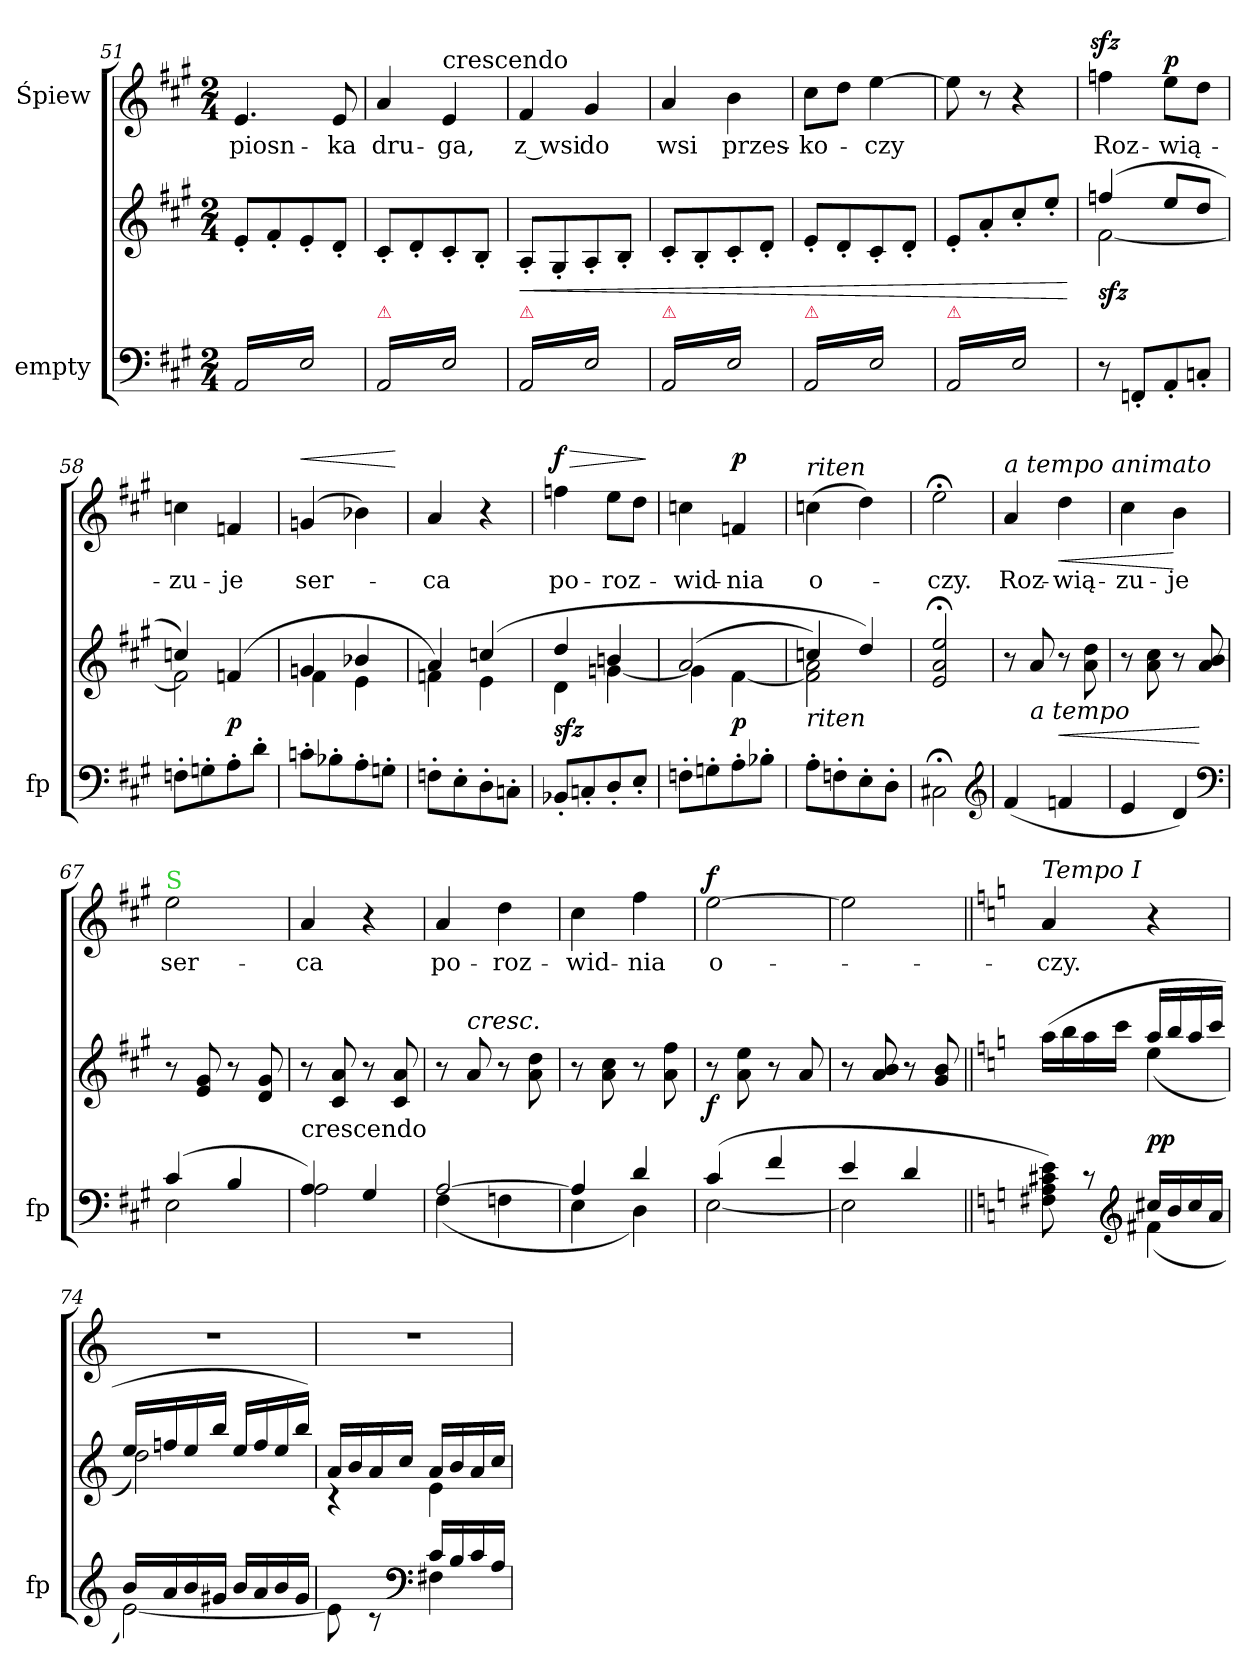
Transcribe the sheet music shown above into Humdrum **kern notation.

**kern	**kern	**dynam	**kern	**text	**dynam
*part2	*part2	*part2	*part1	*part1	*part1
*staff3	*staff2	*staff2/3	*staff1	*staff1	*staff1
*I"empty	*	*	*I"Śpiew	*	*
*I'fp	*	*	*	*	*
*clefF4	*clefG2	*	*clefG2	*	*
*k[f#c#g#]	*k[f#c#g#]	*	*k[f#c#g#]	*	*
*A:	*A:	*	*A:	*	*
*M2/4	*M2/4	*	*M2/4	*	*
=51	=51	=51	=51	=51	=51
!LO:TX:a:color=crimson:t=⚠	!	!	!	!	!
*tremolo	*	*	*	*	*
16AA/LL	8e'/L	.	4.e/	piosn-	.
16E/	.	.	.	.	.
16AA/	8f#'/	.	.	.	.
16E/	.	.	.	.	.
16AA/	8e'/	.	.	.	.
16E/	.	.	.	.	.
16AA/	8d'/J	.	8e/	-ka	.
16E/JJ	.	.	.	.	.
=52	=52	=52	=52	=52	=52
!LO:TX:a:color=crimson:t=⚠	!	!	!	!	!
16AA/LL	8c#'/L	.	4a/	dru-	.
16E/	.	.	.	.	.
16AA/	8d'/	.	.	.	.
16E/	.	.	.	.	.
!	!	!	!LO:TX:a:t=crescendo	!	!
16AA/	8c#'/	.	4e/	-ga,	.
16E/	.	.	.	.	.
16AA/	8B'/J	.	.	.	.
16E/JJ	.	.	.	.	.
=53	=53	=53	=53	=53	=53
!LO:TX:a:color=crimson:t=⚠	!	!	!	!	!
16AA/LL	8A'/L	<	4f#/	z wsi	.
16E/	.	.	.	.	.
16AA/	8G#'/	.	.	.	.
16E/	.	.	.	.	.
16AA/	8A'/	.	4g#/	do	.
16E/	.	.	.	.	.
16AA/	8B'/J	.	.	.	.
16E/JJ	.	.	.	.	.
=54	=54	=54	=54	=54	=54
!LO:TX:a:color=crimson:t=⚠	!	!	!	!	!
16AA/LL	8c#'/L	.	4a/	wsi	.
16E/	.	.	.	.	.
16AA/	8B'/	.	.	.	.
16E/	.	.	.	.	.
16AA/	8c#'/	.	4b\	przes-	.
16E/	.	.	.	.	.
16AA/	8d'/J	.	.	.	.
16E/JJ	.	.	.	.	.
=55	=55	=55	=55	=55	=55
!LO:TX:a:color=crimson:t=⚠	!	!	!	!	!
16AA/LL	8e'/L	.	8cc#\L	-ko-	.
16E/	.	.	.	.	.
16AA/	8d'/	.	8dd\J	.	.
16E/	.	.	.	.	.
16AA/	8c#'/	.	[4ee\	-czy	.
16E/	.	.	.	.	.
16AA/	8d'/J	.	.	.	.
16E/JJ	.	.	.	.	.
=56	=56	=56	=56	=56	=56
!LO:TX:a:color=crimson:t=⚠	!	!	!	!	!
16AA/LL	8e'/L	.	8ee\]	.	.
16E/	.	.	.	.	.
16AA/	8a'/	.	8r	.	.
16E/	.	.	.	.	.
16AA/	8cc#'/	.	4r	.	.
16E/	.	.	.	.	.
16AA/	8ee'/J	.	.	.	.
16E/JJ	.	.	.	.	.
*Xtremolo	*	*	*	*	*
.	.	[	.	.	.
=57	=57	=57	=57	=57	=57
*	*^	*	*	*	*
8r	(4ffn/	[2f#\	sfz	4ffnzz>\	Roz-	.
.	.	.	.	.	.	.
8FFn'/L	.	.	.	.	.	.
.	.	.	.	.	.	.
!	!	!	!	!	!	!LO:DY:a
8AA'/	8ee/L	.	.	8ee\L	-wią-	p
8Cn'/J	8dd/J	.	.	8dd\J	.	.
=58	=58	=58	=58	=58	=58	=58
8Fn'\L	4ccn/)	2f#\]	.	4ccn\	-zu-	.
8Gn'\	.	.	.	.	.	.
8A'\	(4fn/	.	p	4fn/	-je	.
8d'\J	.	.	.	.	.	.
=59	=59	=59	=59	=59	=59	=59
!	!	!	!	!	!	!LO:HP:a
8cn'\L	4gn/	4f#\	.	(4gn/	ser-	<
8B-X'\	.	.	.	.	.	.
8A'\	4b-X/	4e\	.	4b-X\)	.	.
8Gn'\J	.	.	.	.	.	.
*	*v	*v	*	*	*	*
.	.	.	.	.	[
=60	=60	=60	=60	=60	=60
*	*^	*	*	*	*
8Fn'\L	4a/	4fn\)	.	4a/	-ca	.
8E'\	.	.	.	.	.	.
8D'\	(4ccn/	4e\	.	4r	.	.
8Cn'\J	.	.	.	.	.	.
=61	=61	=61	=61	=61	=61	=61
!	!	!	!	!	!	!LO:HP:a
!	!	!	!	!	!	!LO:DY:n=1:a
8BB-X'/L	4dd/	4d\	sfz	4ffn\	po-	> f
8Cn'/	.	.	.	.	.	.
8D'/	4bn/	[4gn\	.	8ee\L	-roz-	.
8E'/J	.	.	.	8dd\J	.	.
*	*v	*v	*	*	*	*
.	.	.	.	.	]
=62	=62	=62	=62	=62	=62
*	*^	*	*	*	*
8Fn'\L	(2a/	4g\]	.	4ccn\	-wid-	.
8Gn'\	.	.	.	.	.	.
!	!	!	!	!	!	!LO:DY:a
8A'\	.	[4f#\	p	4fn/	-nia	p
8B-X'\J	.	.	.	.	.	.
=63	=63	=63	=63	=63	=63	=63
!	!	!	!	!LO:TX:a:i:t=riten	!	!
!	!LO:TX:b:i:t=riten	!	!	!	!	!
8A'\L	4ccn/)	2f#]\ 2a\	.	(4ccn\	o-	.
8Fn'\	.	.	.	.	.	.
8E'\	4dd/)	.	.	4dd\)	.	.
8D'\J	.	.	.	.	.	.
*	*v	*v	*	*	*	*
=64	=64	=64	=64	=64	=64
2C#X;<\	2e;</ 2a;</ 2ee;</	.	2ee;<\	-czy.	.
*clefG2	*	*	*	*	*
=65	=65	=65	=65	=65	=65
!	!	!	!LO:TX:a:i:t=a tempo animato	!	!
(4f#/	8r	.	4a/	Roz-	.
!	!LO:TX:b:i:t=a tempo	!	!	!	!
.	8a/	.	.	.	.
!	!	!	!	!	!LO:HP:b
4fn/	8r	<	4dd\	-wią-	<
.	8a\ 8dd\	.	.	.	.
=66	=66	=66	=66	=66	=66
4e/	8r	.	4cc#\	-zu-	.
.	8a\ 8cc#\	.	.	.	.
4d/)	8r	.	4b\	-je	[
.	8a/ 8b/	[	.	.	.
*clefF4	*	*	*	*	*
=67	=67	=67	=67	=67	=67
*^	*	*	*	*	*
!	!	!	!	!LO:TX:a:color=limegreen:t=S	!	!
(4c#/	2E\	8r	.	2ee\	ser-	.
.	.	8e/ 8g#/	.	.	.	.
4B/	.	8r	.	.	.	.
.	.	8d/ 8g#/	.	.	.	.
=68	=68	=68	=68	=68	=68	=68
!	!	!LO:TX:c:t=crescendo	!	!	!	!
4A/)	2A\	8r	.	4a/	-ca	.
.	.	8c#/ 8a/	.	.	.	.
4G#/	.	8r	.	4r	.	.
.	.	8c#/ 8a/	.	.	.	.
=69	=69	=69	=69	=69	=69	=69
[2A/	(4F#\	8r	.	4a/	po-	.
!	!	!LO:TX:a:i:t=cresc.	!	!	!	!
.	.	8a/	.	.	.	.
.	4Fn\	8r	.	4dd\	-roz-	.
.	.	8a\ 8dd\	.	.	.	.
=70	=70	=70	=70	=70	=70	=70
4A/]	4E\	8r	.	4cc#\	-wid-	.
.	.	8a\ 8cc#\	.	.	.	.
4d/	4D\)	8r	.	4ff#\	-nia	.
.	.	8a\ 8ff#\	.	.	.	.
=71	=71	=71	=71	=71	=71	=71
!	!	!	!	!	!	!LO:DY:b
(4c#/	[2E\	8r	f	[2ee\	o-	f
.	.	8a\ 8ee\	.	.	.	.
4f#/	.	8r	.	.	.	.
.	.	8a/	.	.	.	.
=72	=72	=72	=72	=72	=72	=72
4e/	2E\]	8r	.	2ee\]	.	.
.	.	8a/ 8b/	.	.	.	.
4d/	.	8r	.	.	.	.
.	.	8g#/ 8b/	.	.	.	.
=73||	=73||	=73||	=73||	=73||	=73||	=73||
*k[]	*	*k[]	*	*k[]	*	*
*C:	*	*C:	*	*C:	*	*
*	*	*^	*	*	*	*
!	!	!	!	!	!LO:TX:a:i:t=Tempo I	!	!
8F#X\ 8A\ 8c#X\ 8e\)	4ryy	(16aa\LL	4ryy	.	4a/	-czy.	.
.	.	16bb\	.	.	.	.	.
8rc	.	16aa\	.	.	.	.	.
.	.	16ccc\JJ	.	.	.	.	.
*clefG2	*	*	*	*	*	*	*
16cc#X/LL	(4f#X\	16aa/LL	(4ee\	pp	4r	.	.
16b/	.	16bb/	.	.	.	.	.
16cc#/	.	16aa/	.	.	.	.	.
16a/JJ	.	16ccc/JJ	.	.	.	.	.
=74	=74	=74	=74	=74	=74	=74	=74
16b/LL	[2e\)	16ee/LL	2dd\)	.	2r	.	.
16a/	.	16ffn/	.	.	.	.	.
16b/	.	16ee/	.	.	.	.	.
16g#X/JJ	.	16bb/JJ	.	.	.	.	.
16b/LL	.	16ee/LL	.	.	.	.	.
16a/	.	16ff/	.	.	.	.	.
16b/	.	16ee/	.	.	.	.	.
16g#/JJ	.	16bb/JJ)	.	.	.	.	.
=75	=75	=75	=75	=75	=75	=75	=75
4ryy	8e\]	16a/LL	4rc	.	2r	.	.
.	.	16b/	.	.	.	.	.
.	8rc	16a/	.	.	.	.	.
.	.	16cc/JJ	.	.	.	.	.
*clefF4	*	*	*	*	*	*	*
16c/LL	4F#X\	16a/LL	4e\	.	.	.	.
16B/	.	16b/	.	.	.	.	.
16c/	.	16a/	.	.	.	.	.
16A/JJ	.	16cc/JJ	.	.	.	.	.
*v	*v	*	*	*	*	*	*
*	*v	*v	*	*	*	*
=	=	=	=	=	=
*-	*-	*-	*-	*-	*-
